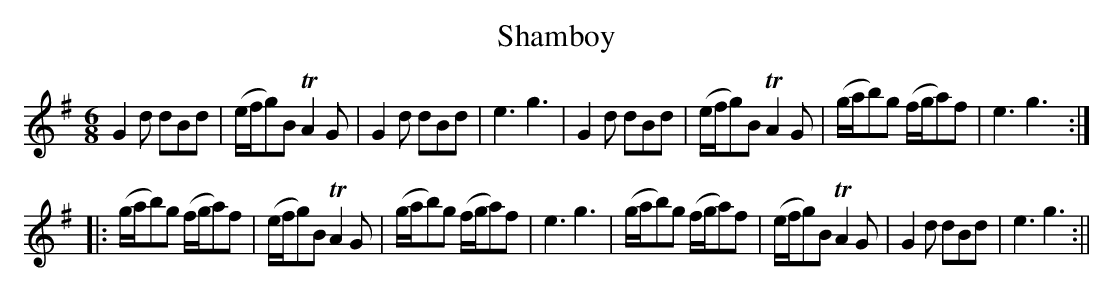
X:1
T:Shamboy
M:6/8
L:1/8
K:G
G2d dBd|(e/f/g)B TA2G|G2d dBd|e3 g3|G2d dBd|(e/f/g)B TA2G|(g/a/b)g (f/g/a)f|e3 g3:|
|:(g/a/b)g (f/g/a)f|(e/f/g)B TA2G|(g/a/b)g (f/g/a)f|e3 g3|(g/a/b)g (f/g/a)f|(e/f/g)B TA2G|G2d dBd|e3 g3:||
